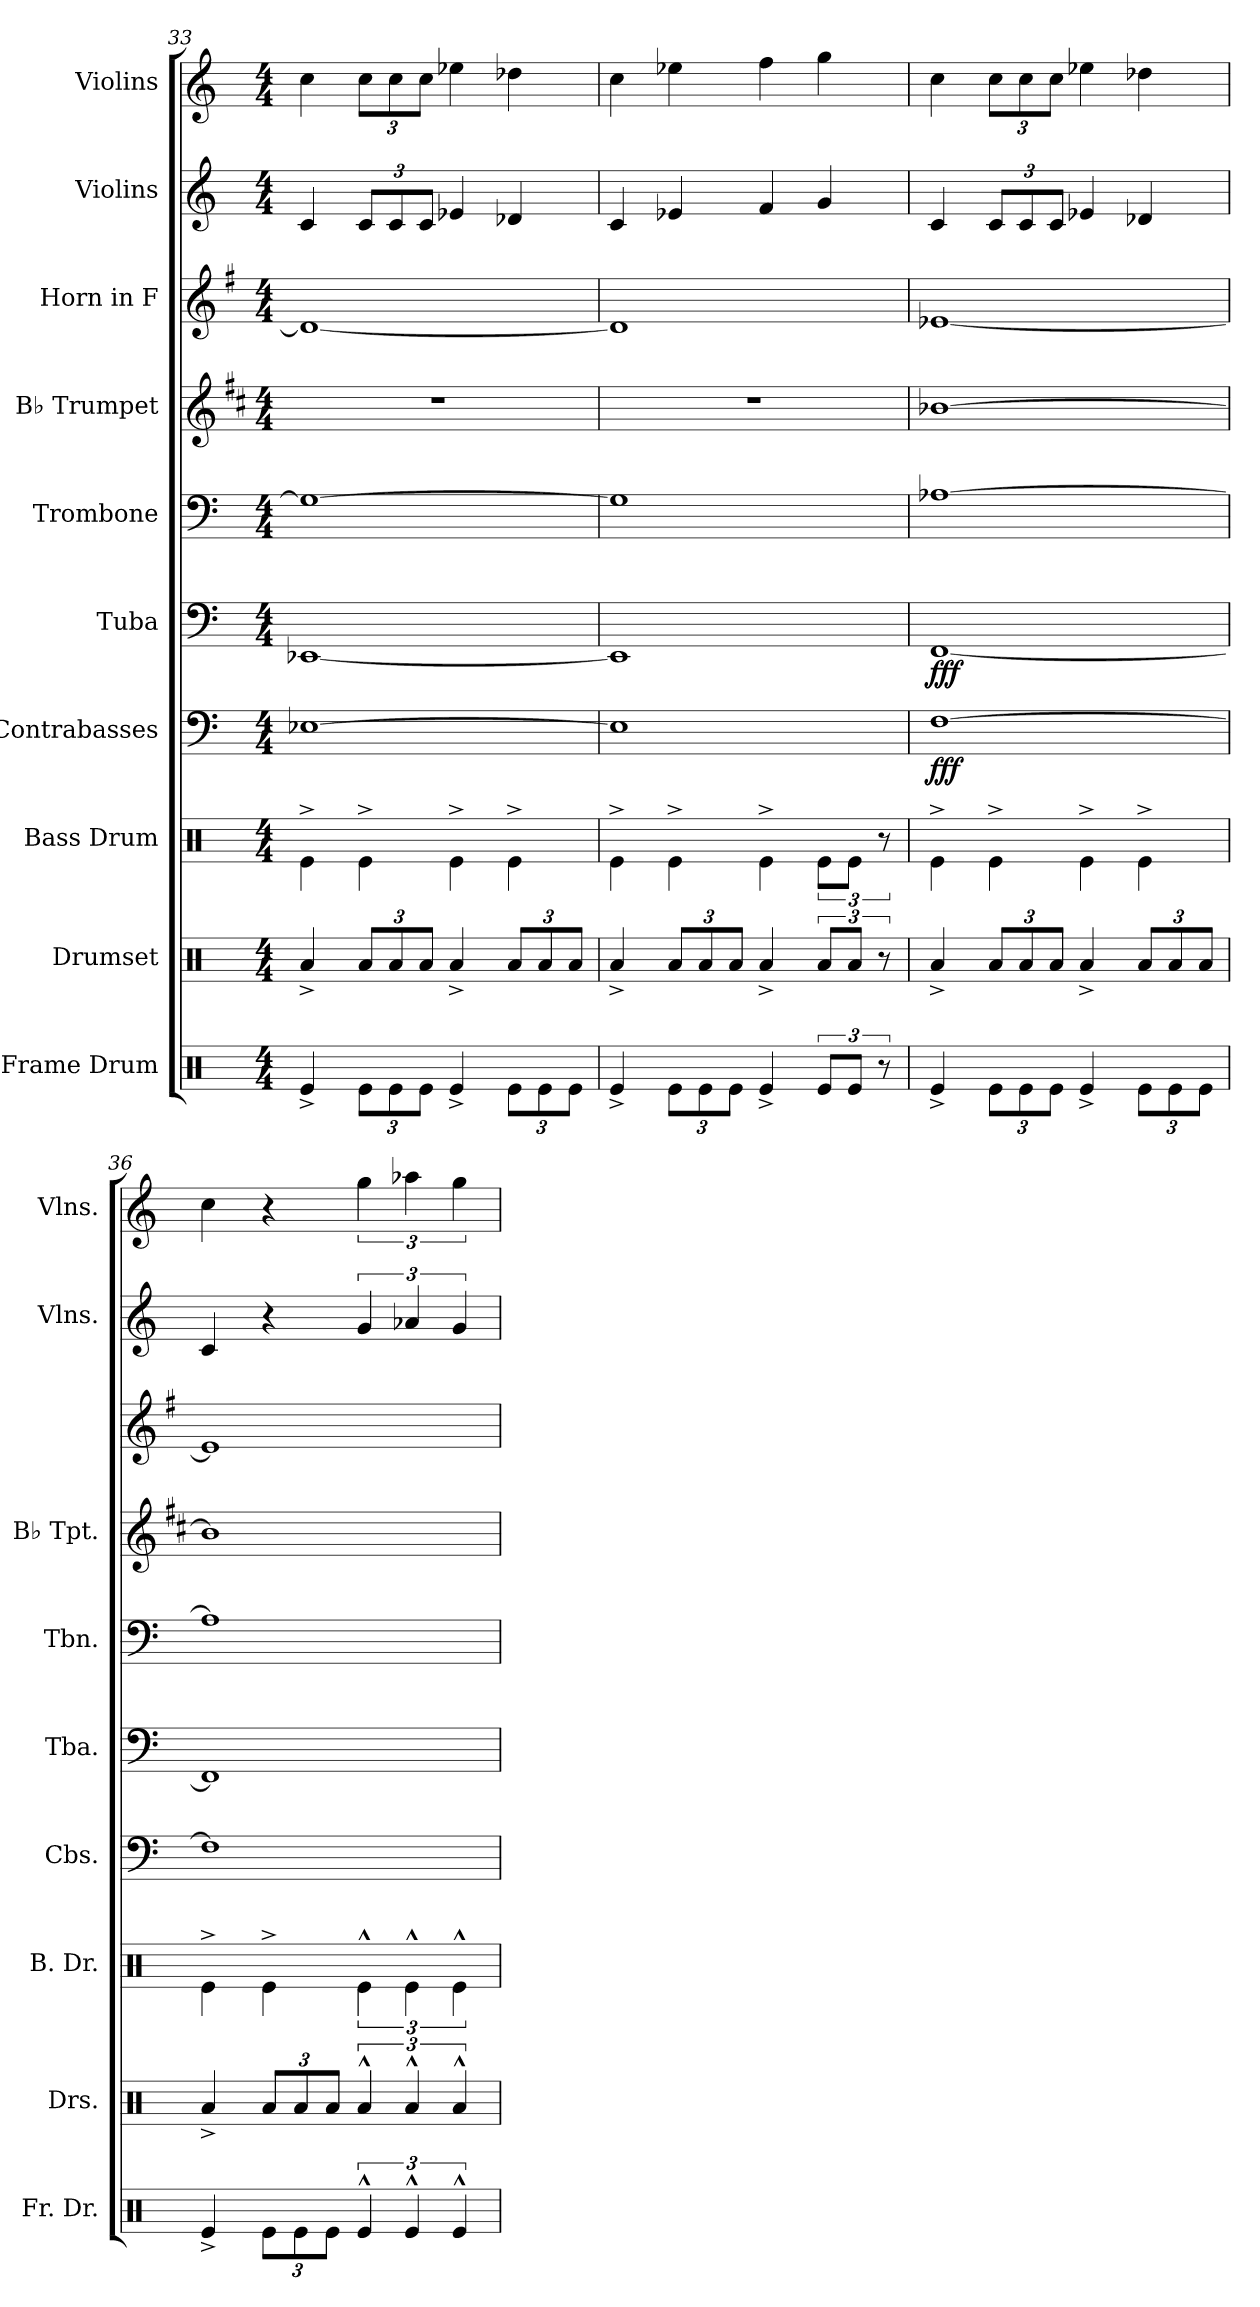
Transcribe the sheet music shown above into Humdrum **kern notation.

**kern	**kern	**kern	**kern	**dynam	**kern	**dynam	**kern	**kern	**kern	**kern	**kern
*part10	*part9	*part8	*part7	*part7	*part6	*part6	*part5	*part4	*part3	*part2	*part1
*staff10	*staff9	*staff8	*staff7	*staff7	*staff6	*staff6	*staff5	*staff4	*staff3	*staff2	*staff1
*I"Frame Drum	*I"Drumset	*I"Bass Drum	*I"Contrabasses	*	*I"Tuba	*	*I"Trombone	*I"B♭ Trumpet	*I"Horn in F	*I"Violins	*I"Violins
*I'Fr. Dr.	*I'Drs.	*I'B. Dr.	*I'Cbs.	*	*I'Tba.	*	*I'Tbn.	*I'B♭ Tpt.	*	*I'Vlns.	*I'Vlns.
*clefX	*clefX	*clefX	*clefF4	*	*clefF4	*	*clefF4	*clefG2	*clefG2	*clefG2	*clefG2
*	*	*	*ITrd7c12	*	*	*	*	*ITrd1c2	*ITrd4c7	*	*
*k[]	*k[]	*k[]	*k[]	*	*k[]	*	*k[]	*k[]	*k[]	*k[]	*k[]
*M4/4	*M4/4	*M4/4	*M4/4	*	*M4/4	*	*M4/4	*M4/4	*M4/4	*M4/4	*M4/4
=33	=33	=33	=33	=33	=33	=33	=33	=33	=33	=33	=33
4Re^/	4Ra^/	4Re^\	[1EE-X	.	[1EE-X	.	1G_	1r	1G_	4c/	4cc\
*Xbrackettup	*Xbrackettup	*	*	*	*	*	*	*	*	*Xbrackettup	*Xbrackettup
12Re\L	12Ra/L	4Re^\	.	.	.	.	.	.	.	12c/L	12cc\L
12Re\	12Ra/	.	.	.	.	.	.	.	.	12c/	12cc\
12Re\J	12Ra/J	.	.	.	.	.	.	.	.	12c/J	12cc\J
4Re^/	4Ra^/	4Re^\	.	.	.	.	.	.	.	4e-X/	4ee-X\
12Re\L	12Ra/L	4Re^\	.	.	.	.	.	.	.	4d-X/	4dd-X\
12Re\	12Ra/	.	.	.	.	.	.	.	.	.	.
12Re\J	12Ra/J	.	.	.	.	.	.	.	.	.	.
!!LO:PB:g=z
=34	=34	=34	=34	=34	=34	=34	=34	=34	=34	=34	=34
4Re^/	4Ra^/	4Re^\	1EE-]	.	1EE-]	.	1G]	1r	1G]	4c/	4cc\
12Re\L	12Ra/L	4Re^\	.	.	.	.	.	.	.	4e-X/	4ee-X\
12Re\	12Ra/	.	.	.	.	.	.	.	.	.	.
12Re\J	12Ra/J	.	.	.	.	.	.	.	.	.	.
4Re^/	4Ra^/	4Re^\	.	.	.	.	.	.	.	4f/	4ff\
*brackettup	*brackettup	*	*	*	*	*	*	*	*	*	*
12Re/L	12Ra/L	12Re\L	.	.	.	.	.	.	.	4g/	4gg\
12Re/J	12Ra/J	12Re\J	.	.	.	.	.	.	.	.	.
12r	12r	12r	.	.	.	.	.	.	.	.	.
=35	=35	=35	=35	=35	=35	=35	=35	=35	=35	=35	=35
!	!	!	!	!LO:DY:b	!	!LO:DY:b	!	!	!	!	!
4Re^/	4Ra^/	4Re^\	[1FF	fff	[1FF	fff	[1A-X	[1a-X	[1A-X	4c/	4cc\
*Xbrackettup	*Xbrackettup	*	*	*	*	*	*	*	*	*	*
12Re\L	12Ra/L	4Re^\	.	.	.	.	.	.	.	12c/L	12cc\L
12Re\	12Ra/	.	.	.	.	.	.	.	.	12c/	12cc\
12Re\J	12Ra/J	.	.	.	.	.	.	.	.	12c/J	12cc\J
4Re^/	4Ra^/	4Re^\	.	.	.	.	.	.	.	4e-X/	4ee-X\
12Re\L	12Ra/L	4Re^\	.	.	.	.	.	.	.	4d-X/	4dd-X\
12Re\	12Ra/	.	.	.	.	.	.	.	.	.	.
12Re\J	12Ra/J	.	.	.	.	.	.	.	.	.	.
=36	=36	=36	=36	=36	=36	=36	=36	=36	=36	=36	=36
4Re^/	4Ra^/	4Re^\	1FF]	.	1FF]	.	1A-]	1a-]	1A-]	4c/	4cc\
12Re\L	12Ra/L	4Re^\	.	.	.	.	.	.	.	4r	4r
12Re\	12Ra/	.	.	.	.	.	.	.	.	.	.
12Re\J	12Ra/J	.	.	.	.	.	.	.	.	.	.
*brackettup	*brackettup	*	*	*	*	*	*	*	*	*brackettup	*brackettup
6Re^^/	6Ra^^/	6Re^^\	.	.	.	.	.	.	.	6g/	6gg\
6Re^^/	6Ra^^/	6Re^^\	.	.	.	.	.	.	.	6a-X/	6aa-X\
6Re^^/	6Ra^^/	6Re^^\	.	.	.	.	.	.	.	6g/	6gg\
=	=	=	=	=	=	=	=	=	=	=	=
*-	*-	*-	*-	*-	*-	*-	*-	*-	*-	*-	*-
